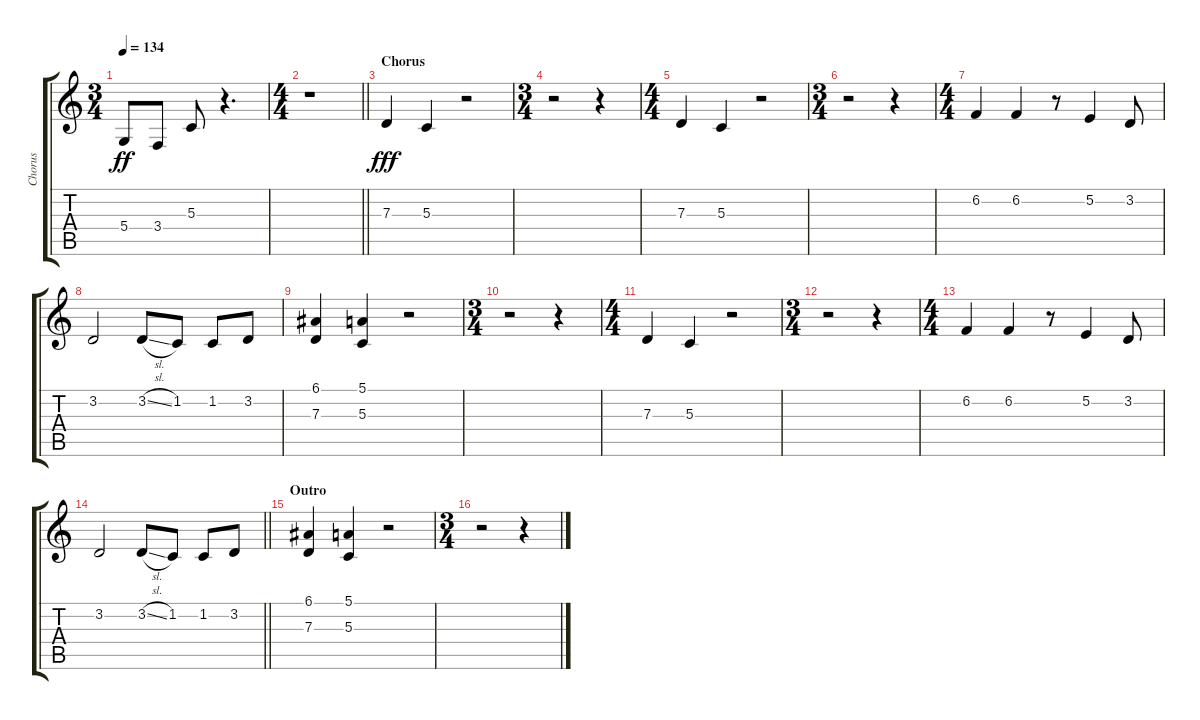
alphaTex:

\track ("Chorus" "Chorus") {instrument englishhorn}
\staff {score tabs}
\tuning (E4 B3 G3 D3 A2 E2) {hide}
\ts (3 4)
\tempo 134
\clef g2
\ks c
5.4{t}.8{dy ff} 3.4.8 5.3.8 r.4{d} |
\ts (4 4)
\barLineRight lightlight
r.1 |
\section ("" "Chorus")
7.3.4{dy fff} 5.3.4 r.2 |
\ts (3 4)
r.2 r.4 |
\ts (4 4)
7.3.4 5.3.4 r.2 |
\ts (3 4)
r.2 r.4 |
\ts (4 4)
6.2.4 6.2.4 r.8 5.2.4 3.2.8 |
3.2.2 3.2{sl}.8 1.2.8 1.2.8 3.2.8 |
(6.1 7.3).4 (5.1 5.3).4 r.2 |
\ts (3 4)
r.2 r.4 |
\ts (4 4)
7.3.4 5.3.4 r.2 |
\ts (3 4)
r.2 r.4 |
\ts (4 4)
6.2.4 6.2.4 r.8 5.2.4 3.2.8 |
\barLineRight lightlight
3.2.2 3.2{sl}.8 1.2.8 1.2.8 3.2.8 |
\section ("" "Outro")
(6.1 7.3).4 (5.1 5.3).4 r.2 |
\ts (3 4)
r.2 r.4
